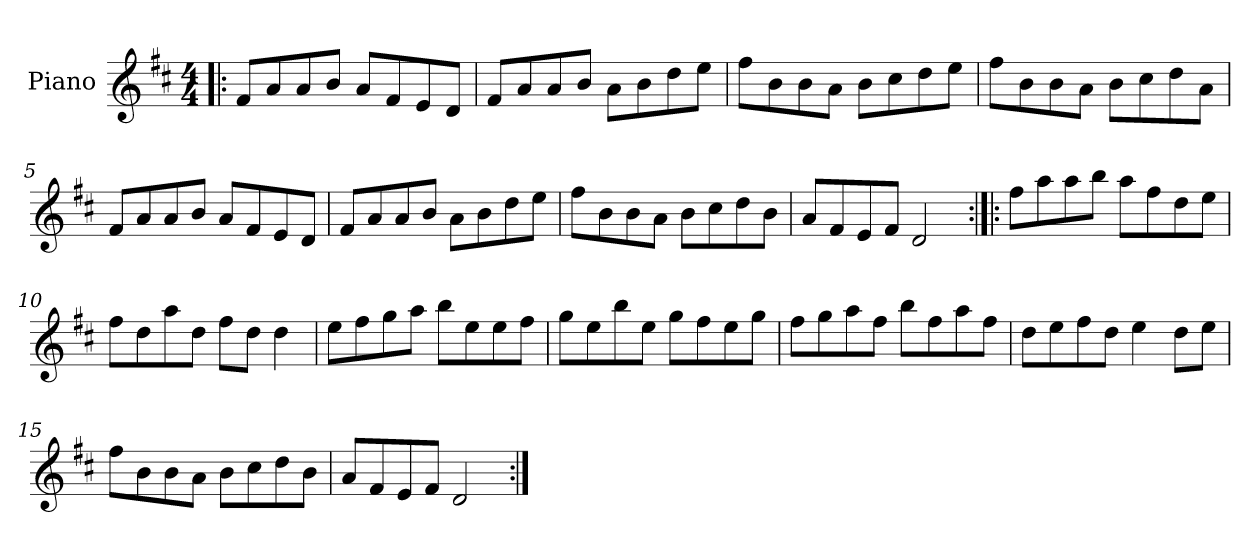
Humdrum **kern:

**kern
*part1
*staff1
*I"Piano
*I'Pno
*clefG2
*k[f#c#]
*D:
*M4/4
=1!|:
8f#/L
8a/
8a/
8b/J
8a/L
8f#/
8e/
8d/J
=2
8f#/L
8a/
8a/
8b/J
8a\L
8b\
8dd\
8ee\J
=3
8ff#\L
8b\
8b\
8a\J
8b\L
8cc#\
8dd\
8ee\J
=4
8ff#\L
8b\
8b\
8a\J
8b\L
8cc#\
8dd\
8a\J
!!LO:LB:g=z
=5
8f#/L
8a/
8a/
8b/J
8a/L
8f#/
8e/
8d/J
=6
8f#/L
8a/
8a/
8b/J
8a\L
8b\
8dd\
8ee\J
=7
8ff#\L
8b\
8b\
8a\J
8b\L
8cc#\
8dd\
8b\J
=8
8a/L
8f#/
8e/
8f#/J
2d/
!!LO:LB:g=z
=9:|!|:
8ff#\L
8aa\
8aa\
8bb\J
8aa\L
8ff#\
8dd\
8ee\J
=10
8ff#\L
8dd\
8aa\
8dd\J
8ff#\L
8dd\J
4dd\
=11
8ee\L
8ff#\
8gg\
8aa\J
8bb\L
8ee\
8ee\
8ff#\J
=12
8gg\L
8ee\
8bb\
8ee\J
8gg\L
8ff#\
8ee\
8gg\J
!!LO:LB:g=z
=13
8ff#\L
8gg\
8aa\
8ff#\J
8bb\L
8ff#\
8aa\
8ff#\J
=14
8dd\L
8ee\
8ff#\
8dd\J
4ee\
8dd\L
8ee\J
=15
8ff#\L
8b\
8b\
8a\J
8b\L
8cc#\
8dd\
8b\J
=16
8a/L
8f#/
8e/
8f#/J
2d/
=:|!
*-
